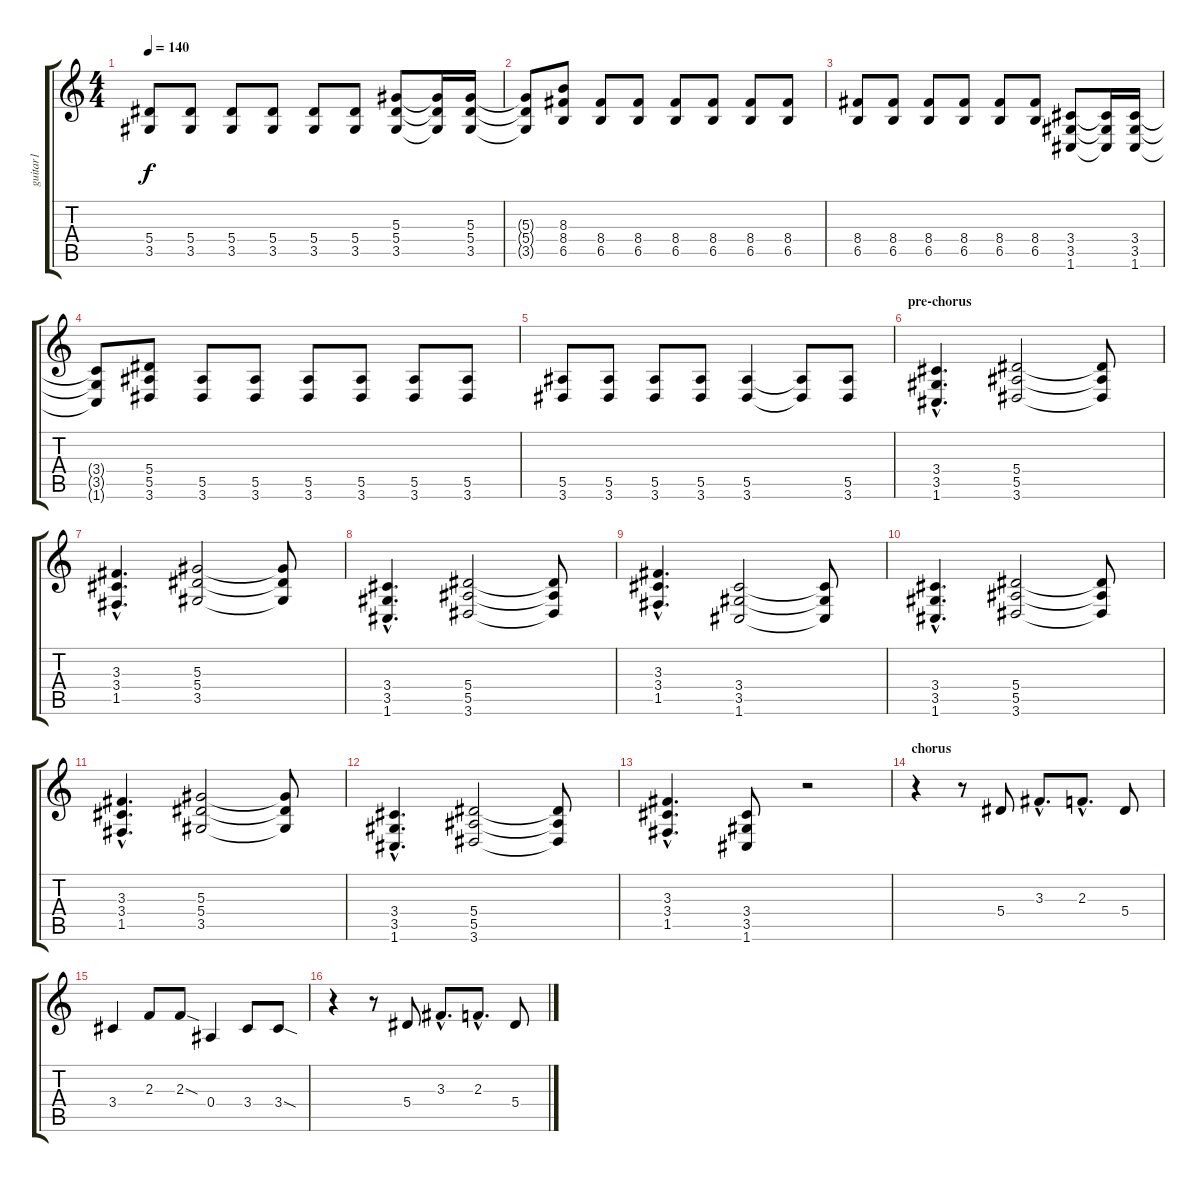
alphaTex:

\track ("guitar1" "guitar1") {instrument distortionguitar}
\staff {score tabs}
\tuning (C4 G3 Eb3 Bb2 F2 C2) {hide}
\ts (4 4)
\tempo 140
\clef g2
\ks c
(5.4 3.5).8{dy f} (5.4 3.5).8 (5.4 3.5).8 (5.4 3.5).8 (5.4 3.5).8 (5.4 3.5).8 (5.3 5.4 3.5).8 (5.3{t} 5.4{t} 3.5{t}).16 (5.3 5.4 3.5).16 |
(5.3{t} 5.4{t} 3.5{t}).8 (8.3 8.4 6.5).8 (8.4 6.5).8 (8.4 6.5).8 (8.4 6.5).8 (8.4 6.5).8 (8.4 6.5).8 (8.4 6.5).8 |
(8.4 6.5).8 (8.4 6.5).8 (8.4 6.5).8 (8.4 6.5).8 (8.4 6.5).8 (8.4 6.5).8 (3.4 3.5 1.6).8 (3.4{t} 3.5{t} 1.6{t}).16 (3.4 3.5 1.6).16 |
(3.4{t} 3.5{t} 1.6{t}).8 (5.4 5.5 3.6).8 (5.5 3.6).8 (5.5 3.6).8 (5.5 3.6).8 (5.5 3.6).8 (5.5 3.6).8 (5.5 3.6).8 |
(5.5 3.6).8 (5.5 3.6).8 (5.5 3.6).8 (5.5 3.6).8 (5.5 3.6).4 (5.5{t} 3.6{t}).8 (5.5 3.6).8 |
\section ("" "pre-chorus")
(3.4{hac} 3.5{hac} 1.6{hac}).4{d} (5.4 5.5 3.6).2 (5.4{t} 5.5{t} 3.6{t}).8 |
(3.3{hac} 3.4{hac} 1.5{hac}).4{d} (5.3 5.4 3.5).2 (5.3{t} 5.4{t} 3.5{t}).8 |
(3.4{hac} 3.5{hac} 1.6{hac}).4{d} (5.4 5.5 3.6).2 (5.4{t} 5.5{t} 3.6{t}).8 |
(3.3{hac} 3.4{hac} 1.5{hac}).4{d} (3.4 3.5 1.6).2 (3.4{t} 3.5{t} 1.6{t}).8 |
(3.4{hac} 3.5{hac} 1.6{hac}).4{d} (5.4 5.5 3.6).2 (5.4{t} 5.5{t} 3.6{t}).8 |
(3.3{hac} 3.4{hac} 1.5{hac}).4{d} (5.3 5.4 3.5).2 (5.3{t} 5.4{t} 3.5{t}).8 |
(3.4{hac} 3.5{hac} 1.6{hac}).4{d} (5.4 5.5 3.6).2 (5.4{t} 5.5{t} 3.6{t}).8 |
(3.3{hac} 3.4{hac} 1.5{hac}).4{d} (3.4 3.5 1.6).8 r.2 |
\section ("" "chorus")
r.4 r.8 5.4.8 3.3{hac}.8{d} 2.3{hac}.8{d} 5.4.8 |
3.4.4 2.3.8 2.3{sod}.8 0.4.4 3.4.8 3.4{sod}.8 |
r.4 r.8 5.4.8 3.3{hac}.8{d} 2.3{hac}.8{d} 5.4.8
